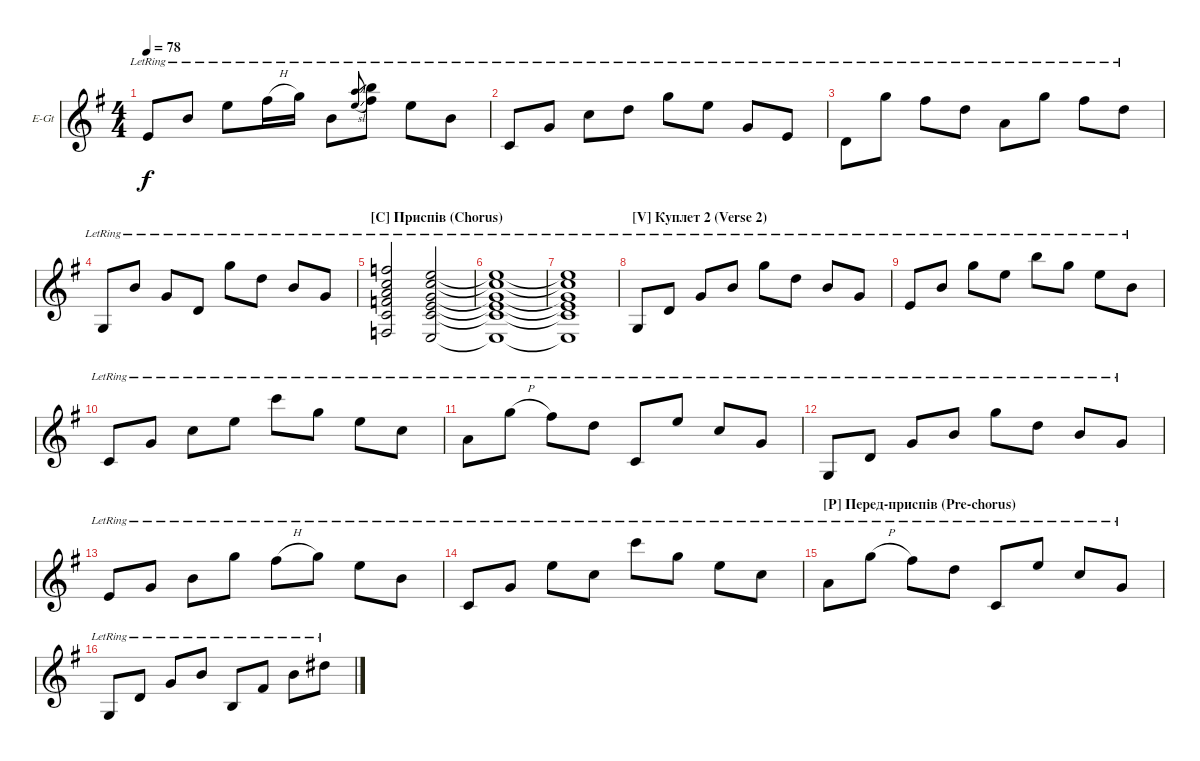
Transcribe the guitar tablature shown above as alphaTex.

\defaultSystemsLayout 4
\bracketExtendMode groupsimilarinstruments
\firstSystemTrackNameOrientation horizontal
\otherSystemsTrackNameOrientation horizontal
\track ("Electric Guitar (Billy Rankin)" "E-Gt") {instrument electricguitarclean}
\staff {score}
\tuning (E4 B3 G3 D3 A2 E2)
\ts (4 4)
\tempo 78
\clef g2
\ks eminor
2.4{lr}.8{dy f} 0.2{lr}.8 0.1{lr}.8 2.1{h lr}.16 3.1{lr}.16 0.2{lr}.8 (5.1{sl lr} 5.2{sl lr}).8{gr} (7.2{lr} 7.1{lr}).8 5.2{lr}.8 4.3{lr}.8 |
3.5{lr}.8 0.3{lr}.8 1.2{lr}.8 3.2{lr}.8 3.1{lr}.8 0.1{lr}.8 0.3{lr}.8 2.4{lr}.8 |
0.4{lr}.8 3.1{lr}.8 2.1{lr}.8 3.2{lr}.8 2.3{lr}.8 3.1{lr}.8 2.1{lr}.8 3.2{lr}.8 |
3.6{lr}.8 4.3{lr}.8 5.4{lr}.8 5.5{lr}.8 3.1{lr}.8 3.2{lr}.8 4.3{lr}.8 5.4{lr}.8 |
\section ("C" "Приспів (Chorus)")
(1.6{lr} 3.5{lr} 3.4{lr} 2.3{lr} 1.2{lr} 1.1{lr}).2 (0.6{lr} 3.5{lr} 2.4{lr} 0.3{lr} 1.2{lr} 0.1{lr}).2 |
(0.6{lr t} 3.5{lr t} 2.4{lr t} 0.3{lr t} 1.2{lr t} 0.1{lr t}).1 |
(0.6{lr t} 3.5{lr t} 2.4{lr t} 0.3{lr t} 1.2{lr t} 0.1{lr t}).1 |
\section ("V" "Куплет 2 (Verse 2)")
3.6{lr}.8 5.5{lr}.8 5.4{lr}.8 4.3{lr}.8 3.1{lr}.8 3.2{lr}.8 4.3{lr}.8 5.4{lr}.8 |
7.5{lr}.8 9.4{lr}.8 8.2{lr}.8 9.3{lr}.8 7.1{lr}.8 8.2{lr}.8 9.3{lr}.8 9.4{lr}.8 |
8.6{lr}.8 10.5{lr}.8 10.4{lr}.8 9.3{lr}.8 8.1{lr}.8 8.2{lr}.8 9.3{lr}.8 10.4{lr}.8 |
2.3{lr}.8 3.1{h lr}.8 2.1{lr}.8 3.2{lr}.8 3.5{lr}.8 0.1{lr}.8 1.2{lr}.8 0.3{lr}.8 |
3.6{lr}.8 5.5{lr}.8 5.4{lr}.8 4.3{lr}.8 3.1{lr}.8 3.2{lr}.8 4.3{lr}.8 5.4{lr}.8 |
2.4{lr}.8 0.3{lr}.8 0.2{lr}.8 3.1{lr}.8 2.1{h lr}.8 3.1{lr}.8 0.1{lr}.8 0.2{lr}.8 |
8.6{lr}.8 10.5{lr}.8 9.3{lr}.8 10.4{lr}.8 8.1{lr}.8 8.2{lr}.8 9.3{lr}.8 10.4{lr}.8 |
\section ("P" "Перед-приспів (Pre-chorus)")
2.3{lr}.8 3.1{h lr}.8 2.1{lr}.8 3.2{lr}.8 3.5{lr}.8 0.1{lr}.8 1.2{lr}.8 0.3{lr}.8 |
3.6{lr}.8 5.5{lr}.8 5.4{lr}.8 4.3{lr}.8 2.5{lr}.8 4.4{lr}.8 4.3{lr}.8 4.2{lr}.8
